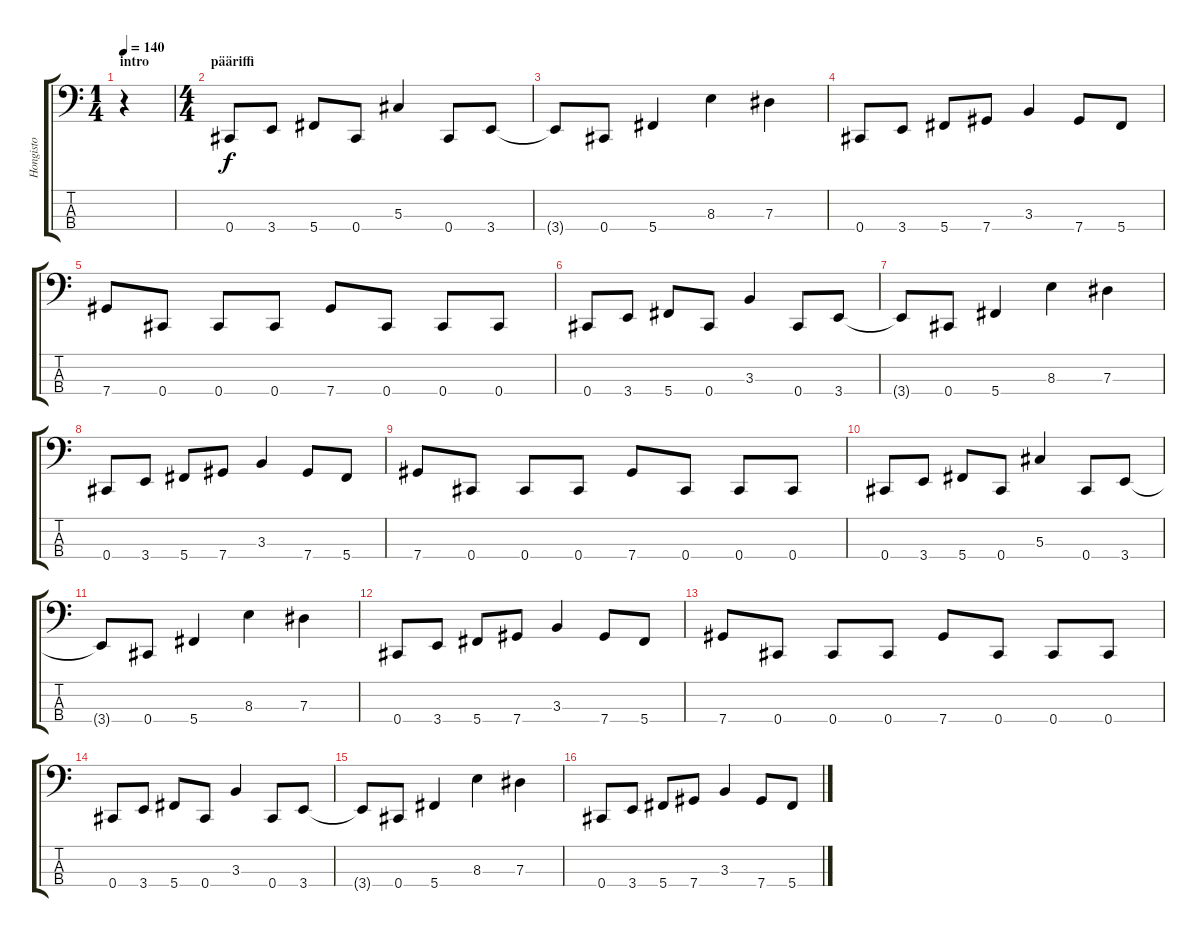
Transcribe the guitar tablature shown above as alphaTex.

\track ("Hongisto" "Hongisto") {instrument electricbassfinger}
\staff {score tabs}
\tuning (Gb2 Db2 Ab1 Db1) {hide}
\ts (1 4)
\section ("" "intro")
\tempo 140
\clef f4
\ks c
r.4{dy f instrument electricbassfinger} |
\ts (4 4)
\section ("" "pääriffi")
0.4.8 3.4.8 5.4.8 0.4.8 5.3.4 0.4.8 3.4.8 |
3.4{t}.8 0.4.8 5.4.4 8.3.4 7.3.4 |
0.4.8 3.4.8 5.4.8 7.4.8 3.3.4 7.4.8 5.4.8 |
7.4.8 0.4.8 0.4.8 0.4.8 7.4.8 0.4.8 0.4.8 0.4.8 |
0.4.8 3.4.8 5.4.8 0.4.8 3.3.4 0.4.8 3.4.8 |
3.4{t}.8 0.4.8 5.4.4 8.3.4 7.3.4 |
0.4.8 3.4.8 5.4.8 7.4.8 3.3.4 7.4.8 5.4.8 |
7.4.8 0.4.8 0.4.8 0.4.8 7.4.8 0.4.8 0.4.8 0.4.8 |
0.4.8 3.4.8 5.4.8 0.4.8 5.3.4 0.4.8 3.4.8 |
3.4{t}.8 0.4.8 5.4.4 8.3.4 7.3.4 |
0.4.8 3.4.8 5.4.8 7.4.8 3.3.4 7.4.8 5.4.8 |
7.4.8 0.4.8 0.4.8 0.4.8 7.4.8 0.4.8 0.4.8 0.4.8 |
0.4.8 3.4.8 5.4.8 0.4.8 3.3.4 0.4.8 3.4.8 |
3.4{t}.8 0.4.8 5.4.4 8.3.4 7.3.4 |
0.4.8 3.4.8 5.4.8 7.4.8 3.3.4 7.4.8 5.4.8
